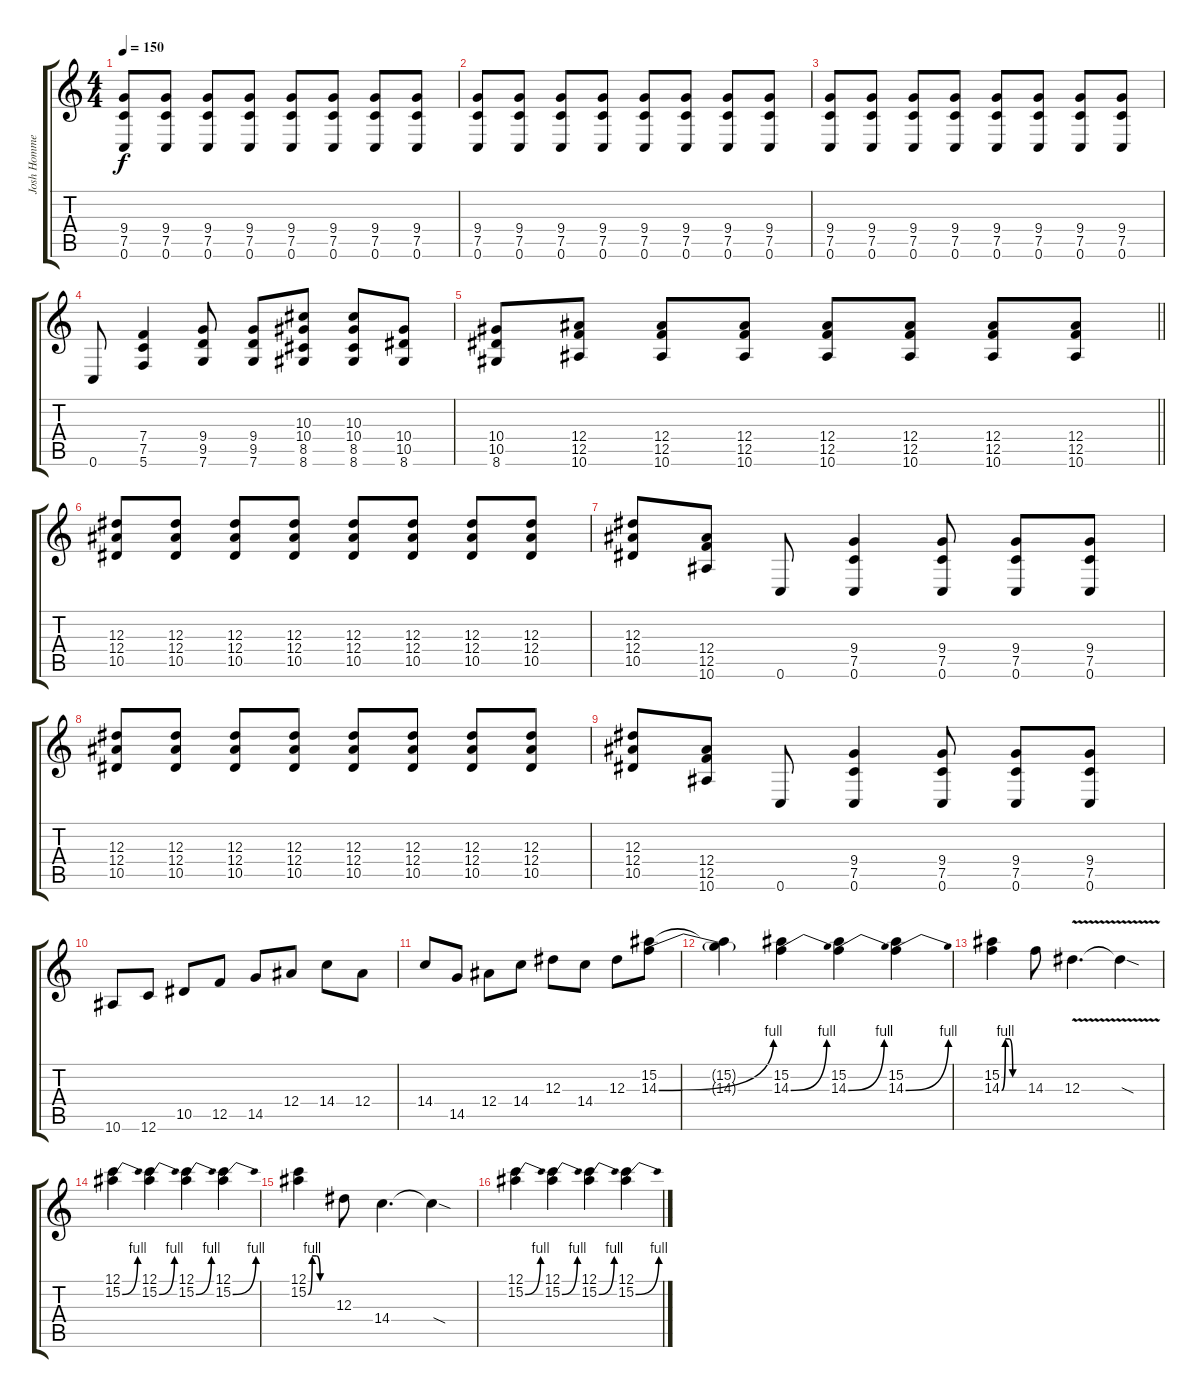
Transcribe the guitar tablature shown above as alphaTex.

\track ("Josh Homme" "Josh Homme") {instrument distortionguitar}
\staff {score tabs}
\tuning (C4 G3 Eb3 Bb2 F2 C2) {hide}
\ts (4 4)
\tempo 150
\clef g2
\ks c
(9.4 7.5 0.6).8{dy f} (9.4 7.5 0.6).8 (9.4 7.5 0.6).8 (9.4 7.5 0.6).8 (9.4 7.5 0.6).8 (9.4 7.5 0.6).8 (9.4 7.5 0.6).8 (9.4 7.5 0.6).8 |
(9.4 7.5 0.6).8 (9.4 7.5 0.6).8 (9.4 7.5 0.6).8 (9.4 7.5 0.6).8 (9.4 7.5 0.6).8 (9.4 7.5 0.6).8 (9.4 7.5 0.6).8 (9.4 7.5 0.6).8 |
(9.4 7.5 0.6).8 (9.4 7.5 0.6).8 (9.4 7.5 0.6).8 (9.4 7.5 0.6).8 (9.4 7.5 0.6).8 (9.4 7.5 0.6).8 (9.4 7.5 0.6).8 (9.4 7.5 0.6).8 |
0.6.8 (7.4 7.5 5.6).4 (9.4 9.5 7.6).8 (9.4 9.5 7.6).8 (10.3 10.4 8.5 8.6).8 (10.3 10.4 8.5 8.6).8 (10.4 10.5 8.6).8 |
\barLineRight lightlight
(10.4 10.5 8.6).8 (12.4 12.5 10.6).8 (12.4 12.5 10.6).8 (12.4 12.5 10.6).8 (12.4 12.5 10.6).8 (12.4 12.5 10.6).8 (12.4 12.5 10.6).8 (12.4 12.5 10.6).8 |
(12.3 12.4 10.5).8 (12.3 12.4 10.5).8 (12.3 12.4 10.5).8 (12.3 12.4 10.5).8 (12.3 12.4 10.5).8 (12.3 12.4 10.5).8 (12.3 12.4 10.5).8 (12.3 12.4 10.5).8 |
(12.3 12.4 10.5).8 (12.4 12.5 10.6).8 0.6.8 (9.4 7.5 0.6).4 (9.4 7.5 0.6).8 (9.4 7.5 0.6).8 (9.4 7.5 0.6).8 |
(12.3 12.4 10.5).8 (12.3 12.4 10.5).8 (12.3 12.4 10.5).8 (12.3 12.4 10.5).8 (12.3 12.4 10.5).8 (12.3 12.4 10.5).8 (12.3 12.4 10.5).8 (12.3 12.4 10.5).8 |
(12.3 12.4 10.5).8 (12.4 12.5 10.6).8 0.6.8 (9.4 7.5 0.6).4 (9.4 7.5 0.6).8 (9.4 7.5 0.6).8 (9.4 7.5 0.6).8 |
10.6.8 12.6.8 10.5.8 12.5.8 14.5.8 12.4.8 14.4.8 12.4.8 |
14.4.8 14.5.8 12.4.8 14.4.8 12.3.8 14.4.8 12.3.8 (15.2 14.3{be (bend 0 0 60 4)}).8 |
(15.2{t} 14.3{t}).4 (15.2 14.3{be (bend 0 0 60 4)}).4 (15.2 14.3{be (bend 0 0 60 4)}).4 (15.2 14.3{be (bend 0 0 60 4)}).4 |
(15.2 14.3{be (custom 0 0 10 4 20 4 30 0 60 0)}).4 14.3.8 12.3{v}.4{d} 12.3{sod t}.4 |
(12.1 15.2{be (bend 0 0 60 4)}).4 (12.1 15.2{be (bend 0 0 60 4)}).4 (12.1 15.2{be (bend 0 0 60 4)}).4 (12.1 15.2{be (bend 0 0 60 4)}).4 |
(12.1 15.2{be (custom 0 0 10 4 20 4 30 0 60 0)}).4 12.3.8 14.4.4{d} 14.4{sod t}.4 |
(12.1 15.2{be (bend 0 0 60 4)}).4 (12.1 15.2{be (bend 0 0 60 4)}).4 (12.1 15.2{be (bend 0 0 60 4)}).4 (12.1 15.2{be (bend 0 0 60 4)}).4
